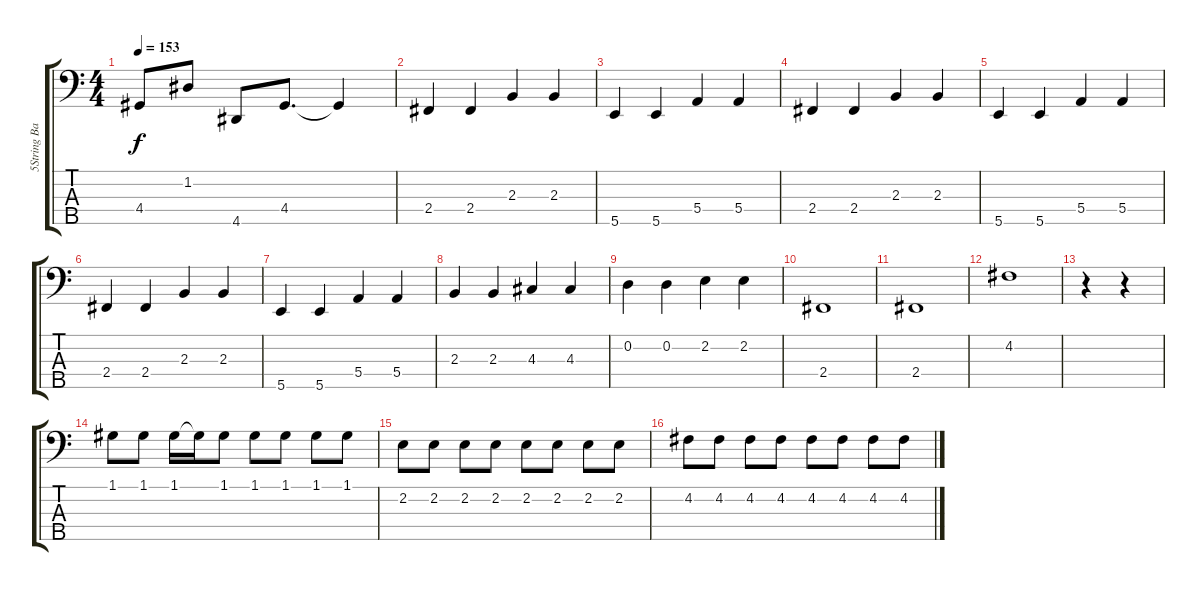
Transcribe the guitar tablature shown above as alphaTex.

\track ("5String Bass" "5String Ba") {instrument fretlessbass}
\staff {score tabs}
\tuning (G2 D2 A1 E1 B0) {hide}
\ts (4 4)
\tempo 153
\clef f4
\ks c
4.4.8{dy f} 1.2.8 4.5.8 4.4.8{d} 4.4{t}.4 |
2.4.4 2.4.4 2.3.4 2.3.4 |
5.5.4 5.5.4 5.4.4 5.4.4 |
2.4.4 2.4.4 2.3.4 2.3.4 |
5.5.4 5.5.4 5.4.4 5.4.4 |
2.4.4 2.4.4 2.3.4 2.3.4 |
5.5.4 5.5.4 5.4.4 5.4.4 |
2.3.4 2.3.4 4.3.4 4.3.4 |
0.2.4 0.2.4 2.2.4 2.2.4 |
2.4.1 |
2.4.1 |
4.2.1 |
r.4 r.4 |
1.1.8 1.1.8 1.1.16 1.1{t}.16 1.1.8 1.1.8 1.1.8 1.1.8 1.1.8 |
2.2.8 2.2.8 2.2.8 2.2.8 2.2.8 2.2.8 2.2.8 2.2.8 |
4.2.8 4.2.8 4.2.8 4.2.8 4.2.8 4.2.8 4.2.8 4.2.8
